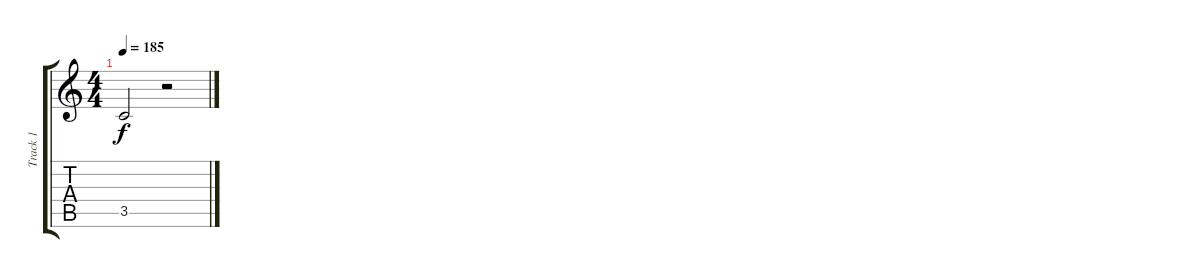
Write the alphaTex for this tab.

\track ("Track 1" "Track 1") {instrument acousticguitarsteel}
\staff {score tabs}
\tuning (E4 B3 G3 D3 A2 E2) {hide}
\ts (4 4)
\tempo 185
\clef g2
\ks c
3.5{t}.2{dy f} r.2
